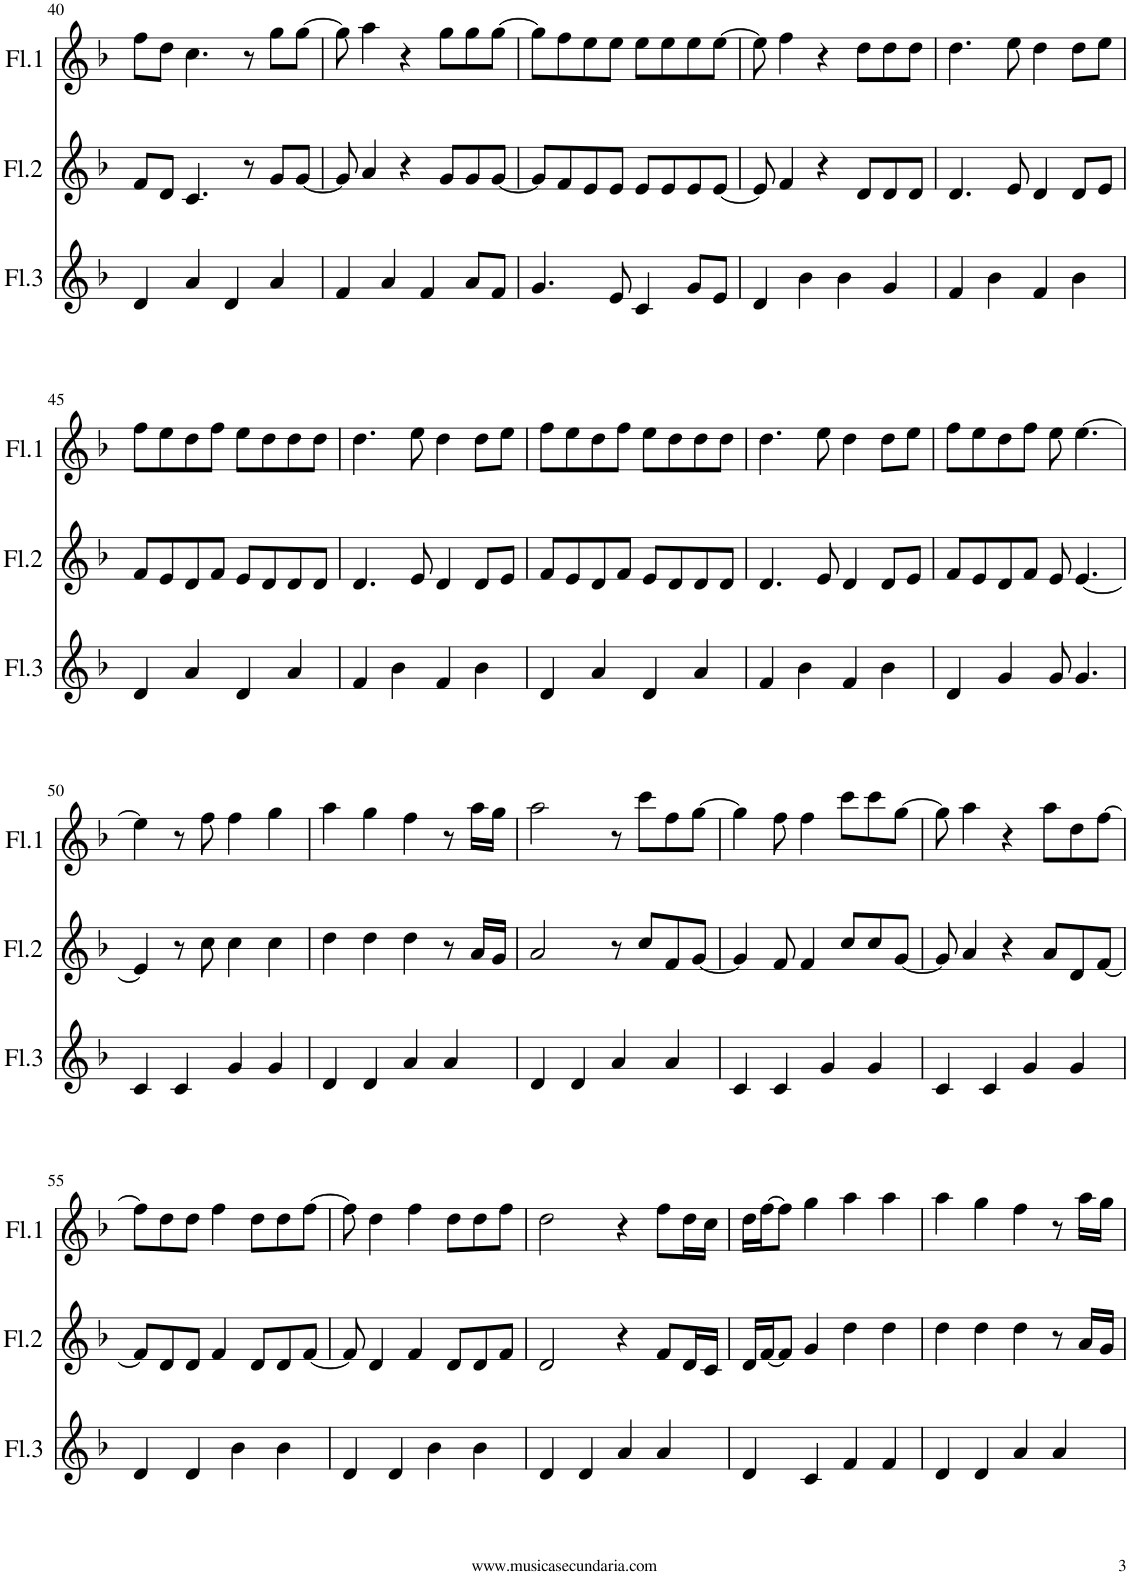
**kern	**kern	**kern
*part3	*part2	*part1
*staff3	*staff2	*staff1
*I"Flauta 3	*I"Flauta 2	*I"Flauta 1
*I'Fl.3	*I'Fl.2	*I'Fl.1
!!LO:PB:g=z
*clefG2	*clefG2	*clefG2
*k[b-]	*k[b-]	*k[b-]
*M4/4	*M4/4	*M4/4
=40	=40	=40
4d/	8f/L	8ff\L
.	8d/J	8dd\J
4a/	4.c/	4.cc\
4d/	.	.
.	8r	8r
4a/	8g/L	8gg\L
.	[8g/J	[8gg\J
=41	=41	=41
4f/	8g/]	8gg\]
.	4a/	4aa\
4a/	.	.
.	4r	4r
4f/	.	.
.	8g/L	8gg\L
8a/L	8g/	8gg\
8f/J	[8g/J	[8gg\J
=42	=42	=42
4.g/	8g/L]	8gg\L]
.	8f/	8ff\
.	8e/	8ee\
8e/	8e/J	8ee\J
4c/	8e/L	8ee\L
.	8e/	8ee\
8g/L	8e/	8ee\
8e/J	[8e/J	[8ee\J
=43	=43	=43
4d/	8e/]	8ee\]
.	4f/	4ff\
4b-\	.	.
.	4r	4r
4b-\	.	.
.	8d/L	8dd\L
4g/	8d/	8dd\
.	8d/J	8dd\J
=44	=44	=44
4f/	4.d/	4.dd\
4b-\	.	.
.	8e/	8ee\
4f/	4d/	4dd\
4b-\	8d/L	8dd\L
.	8e/J	8ee\J
!!LO:LB:g=z
=45	=45	=45
4d/	8f/L	8ff\L
.	8e/	8ee\
4a/	8d/	8dd\
.	8f/J	8ff\J
4d/	8e/L	8ee\L
.	8d/	8dd\
4a/	8d/	8dd\
.	8d/J	8dd\J
=46	=46	=46
4f/	4.d/	4.dd\
4b-\	.	.
.	8e/	8ee\
4f/	4d/	4dd\
4b-\	8d/L	8dd\L
.	8e/J	8ee\J
=47	=47	=47
4d/	8f/L	8ff\L
.	8e/	8ee\
4a/	8d/	8dd\
.	8f/J	8ff\J
4d/	8e/L	8ee\L
.	8d/	8dd\
4a/	8d/	8dd\
.	8d/J	8dd\J
=48	=48	=48
4f/	4.d/	4.dd\
4b-\	.	.
.	8e/	8ee\
4f/	4d/	4dd\
4b-\	8d/L	8dd\L
.	8e/J	8ee\J
=49	=49	=49
4d/	8f/L	8ff\L
.	8e/	8ee\
4g/	8d/	8dd\
.	8f/J	8ff\J
8g/	8e/	8ee\
4.g/	[4.e/	[4.ee\
!!LO:LB:g=z
=50	=50	=50
4c/	4e/]	4ee\]
4c/	8r	8r
.	8cc\	8ff\
4g/	4cc\	4ff\
4g/	4cc\	4gg\
=51	=51	=51
4d/	4dd\	4aa\
4d/	4dd\	4gg\
4a/	4dd\	4ff\
4a/	8r	8r
.	16a/LL	16aa\LL
.	16g/JJ	16gg\JJ
=52	=52	=52
4d/	2a/	2aa\
4d/	.	.
4a/	8r	8r
.	8cc/L	8ccc\L
4a/	8f/	8ff\
.	[8g/J	[8gg\J
=53	=53	=53
4c/	4g/]	4gg\]
4c/	8f/	8ff\
.	4f/	4ff\
4g/	.	.
.	8cc/L	8ccc\L
4g/	8cc/	8ccc\
.	[8g/J	[8gg\J
=54	=54	=54
4c/	8g/]	8gg\]
.	4a/	4aa\
4c/	.	.
.	4r	4r
4g/	.	.
.	8a/L	8aa\L
4g/	8d/	8dd\
.	[8f/J	[8ff\J
!!LO:LB:g=z
=55	=55	=55
4d/	8f/L]	8ff\L]
.	8d/	8dd\
4d/	8d/J	8dd\J
.	4f/	4ff\
4b-\	.	.
.	8d/L	8dd\L
4b-\	8d/	8dd\
.	[8f/J	[8ff\J
=56	=56	=56
4d/	8f/]	8ff\]
.	4d/	4dd\
4d/	.	.
.	4f/	4ff\
4b-\	.	.
.	8d/L	8dd\L
4b-\	8d/	8dd\
.	8f/J	8ff\J
=57	=57	=57
4d/	2d/	2dd\
4d/	.	.
4a/	4r	4r
4a/	8f/L	8ff\L
.	16d/L	16dd\L
.	16c/JJ	16cc\JJ
=58	=58	=58
4d/	16d/LL	16dd\LL
.	[16f/J	[16ff\J
.	8f/J]	8ff\J]
4c/	4g/	4gg\
4f/	4dd\	4aa\
4f/	4dd\	4aa\
=59	=59	=59
4d/	4dd\	4aa\
4d/	4dd\	4gg\
4a/	4dd\	4ff\
4a/	8r	8r
.	16a/LL	16aa\LL
.	16g/JJ	16gg\JJ
=	=	=
*-	*-	*-
